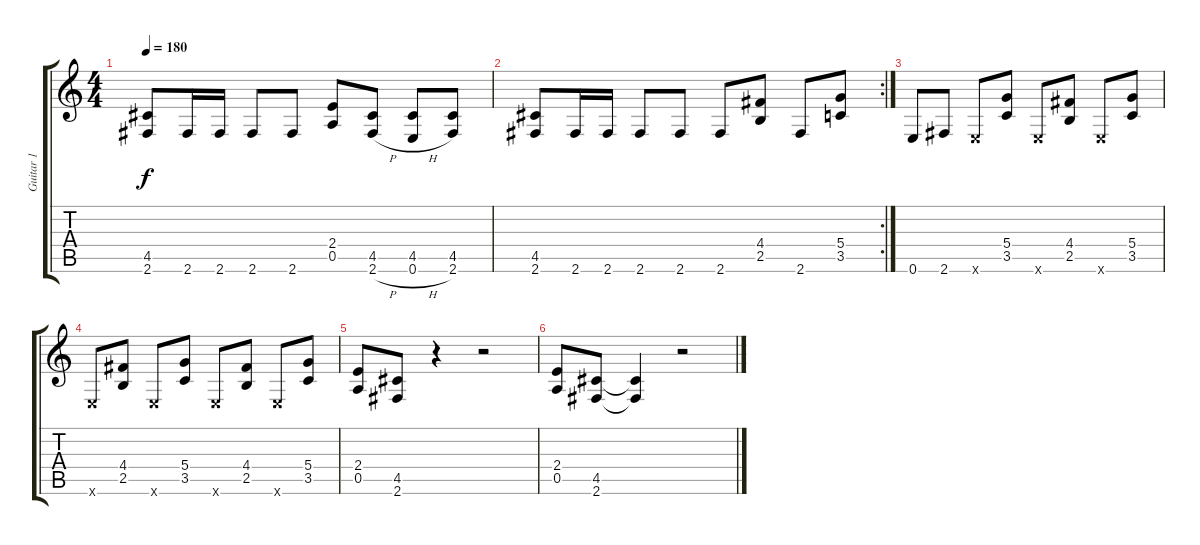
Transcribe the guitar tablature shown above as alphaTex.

\track ("Guitar 1" "Guitar 1") {instrument distortionguitar}
\staff {score tabs}
\tuning (E4 B3 G3 D3 A2 E2) {hide}
\ts (4 4)
\tempo 180
\clef g2
\ks c
(4.5 2.6).8{dy f} 2.6.16 2.6.16 2.6.8 2.6.8 (2.4 0.5).8 (4.5 2.6{h}).8 (4.5 0.6{h}).8 (4.5 2.6).8 |
\rc 2
(4.5 2.6).8 2.6.16 2.6.16 2.6.8 2.6.8 2.6.8 (4.4 2.5).8 2.6.8 (5.4 3.5).8 |
0.6.8 2.6.8 0.6{x}.8 (5.4 3.5).8 0.6{x}.8 (4.4 2.5).8 0.6{x}.8 (5.4 3.5).8 |
0.6{x}.8 (4.4 2.5).8 0.6{x}.8 (5.4 3.5).8 0.6{x}.8 (4.4 2.5).8 0.6{x}.8 (5.4 3.5).8 |
(2.4 0.5).8 (4.5 2.6).8 r.4 r.2 |
(2.4 0.5).8 (4.5 2.6).8 (4.5{t} 2.6{t}).4 r.2
